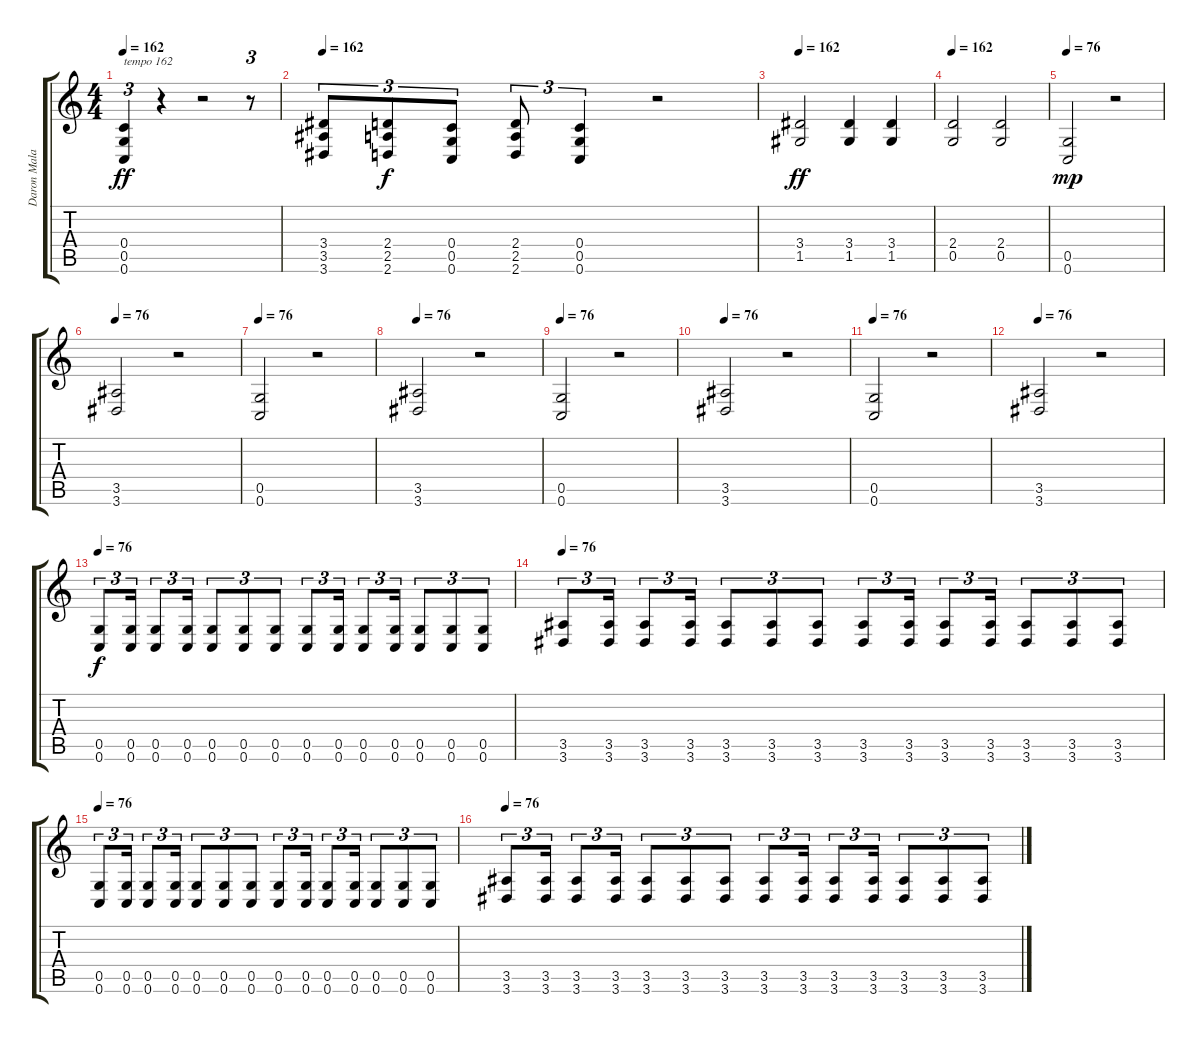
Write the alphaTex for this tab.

\track ("Daron Malakian (disto)" "Daron Mala") {instrument distortionguitar}
\staff {score tabs}
\tuning (D4 A3 F3 C3 G2 C2) {hide}
\ts (4 4)
\tempo 162
\clef g2
\ks c
(0.4 0.5 0.6).4{tu (3 2) txt "tempo 162" dy ff} r.4 r.2 r.8{tu (3 2)} |
\tempo 162
(3.4 3.5 3.6).8{tu (3 2)} (2.4 2.5 2.6).8{tu (3 2) dy f} (0.4 0.5 0.6).8{tu (3 2)} (2.4 2.5 2.6).8{tu (3 2)} (0.4 0.5 0.6).4{tu (3 2)} r.2 |
\tempo 162
(3.4 1.5).2{dy ff} (3.4 1.5).4 (3.4 1.5).4 |
\tempo 162
(2.4 0.5).2 (2.4 0.5).2 |
\tempo 76
(0.5 0.6).2{dy mp volume 0 instrument overdrivenguitar} r.2{volume 16} |
\tempo 76
(3.5 3.6).2{volume 0} r.2{volume 16 balance 16 instrument overdrivenguitar} |
\tempo 76
(0.5 0.6).2{volume 0} r.2{volume 16} |
\tempo 76
(3.5 3.6).2{volume 0} r.2{volume 16 balance 16 instrument overdrivenguitar} |
\tempo 76
(0.5 0.6).2{volume 0} r.2{volume 16} |
\tempo 76
(3.5 3.6).2{volume 0} r.2{volume 16} |
\tempo 76
(0.5 0.6).2{volume 0} r.2{volume 16} |
\tempo 76
(3.5 3.6).2{volume 0} r.2{volume 16 balance 16 instrument overdrivenguitar} |
\tempo 76
(0.5 0.6).8{tu (3 2) dy f volume 16 balance 15 instrument overdrivenguitar} (0.5 0.6).16{tu (3 2)} (0.5 0.6).8{tu (3 2)} (0.5 0.6).16{tu (3 2)} (0.5 0.6).8{tu (3 2)} (0.5 0.6).8{tu (3 2)} (0.5 0.6).8{tu (3 2) balance 16 instrument overdrivenguitar} (0.5 0.6).8{tu (3 2)} (0.5 0.6).16{tu (3 2)} (0.5 0.6).8{tu (3 2)} (0.5 0.6).16{tu (3 2)} (0.5 0.6).8{tu (3 2)} (0.5 0.6).8{tu (3 2)} (0.5 0.6).8{tu (3 2)} |
\tempo 76
(3.5 3.6).8{tu (3 2) balance 16 instrument overdrivenguitar} (3.5 3.6).16{tu (3 2)} (3.5 3.6).8{tu (3 2)} (3.5 3.6).16{tu (3 2)} (3.5 3.6).8{tu (3 2)} (3.5 3.6).8{tu (3 2)} (3.5 3.6).8{tu (3 2) balance 16 instrument overdrivenguitar} (3.5 3.6).8{tu (3 2)} (3.5 3.6).16{tu (3 2)} (3.5 3.6).8{tu (3 2)} (3.5 3.6).16{tu (3 2)} (3.5 3.6).8{tu (3 2)} (3.5 3.6).8{tu (3 2)} (3.5 3.6).8{tu (3 2)} |
\tempo 76
(0.5 0.6).8{tu (3 2) volume 16 balance 15 instrument overdrivenguitar} (0.5 0.6).16{tu (3 2)} (0.5 0.6).8{tu (3 2)} (0.5 0.6).16{tu (3 2)} (0.5 0.6).8{tu (3 2)} (0.5 0.6).8{tu (3 2)} (0.5 0.6).8{tu (3 2) balance 16 instrument overdrivenguitar} (0.5 0.6).8{tu (3 2)} (0.5 0.6).16{tu (3 2)} (0.5 0.6).8{tu (3 2)} (0.5 0.6).16{tu (3 2)} (0.5 0.6).8{tu (3 2)} (0.5 0.6).8{tu (3 2)} (0.5 0.6).8{tu (3 2)} |
\tempo 76
(3.5 3.6).8{tu (3 2) balance 16 instrument overdrivenguitar} (3.5 3.6).16{tu (3 2)} (3.5 3.6).8{tu (3 2)} (3.5 3.6).16{tu (3 2)} (3.5 3.6).8{tu (3 2)} (3.5 3.6).8{tu (3 2)} (3.5 3.6).8{tu (3 2) balance 16 instrument overdrivenguitar} (3.5 3.6).8{tu (3 2)} (3.5 3.6).16{tu (3 2)} (3.5 3.6).8{tu (3 2)} (3.5 3.6).16{tu (3 2)} (3.5 3.6).8{tu (3 2)} (3.5 3.6).8{tu (3 2)} (3.5 3.6).8{tu (3 2)}
